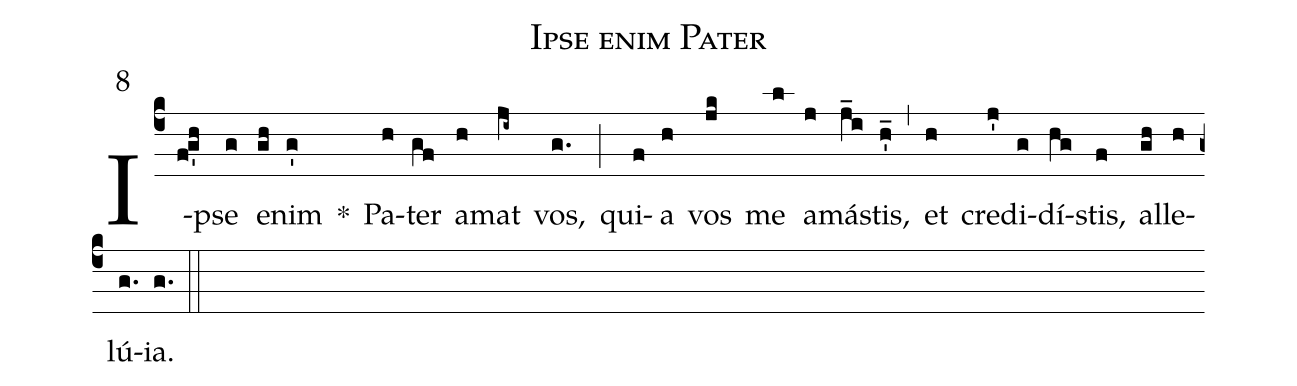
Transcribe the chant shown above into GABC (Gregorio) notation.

name:Ipse enim Pater;
mode:8;
annotation:8;
office-part:Antiphonae;
%%
(c4) I(f!g'h)pse(g) e(gh)nim(g') *() Pa(h)ter(gf) a(h)mat(ji~) vos,(g.) (;) qui(f)a(h) vos(jk) me(l) a(j)má(j_i)stis,(h'_) (,) et(h) cre(j')di(g)dí(hg)stis,(f) al(gh)le(h)lú(g.)ia.(g.) (::)
